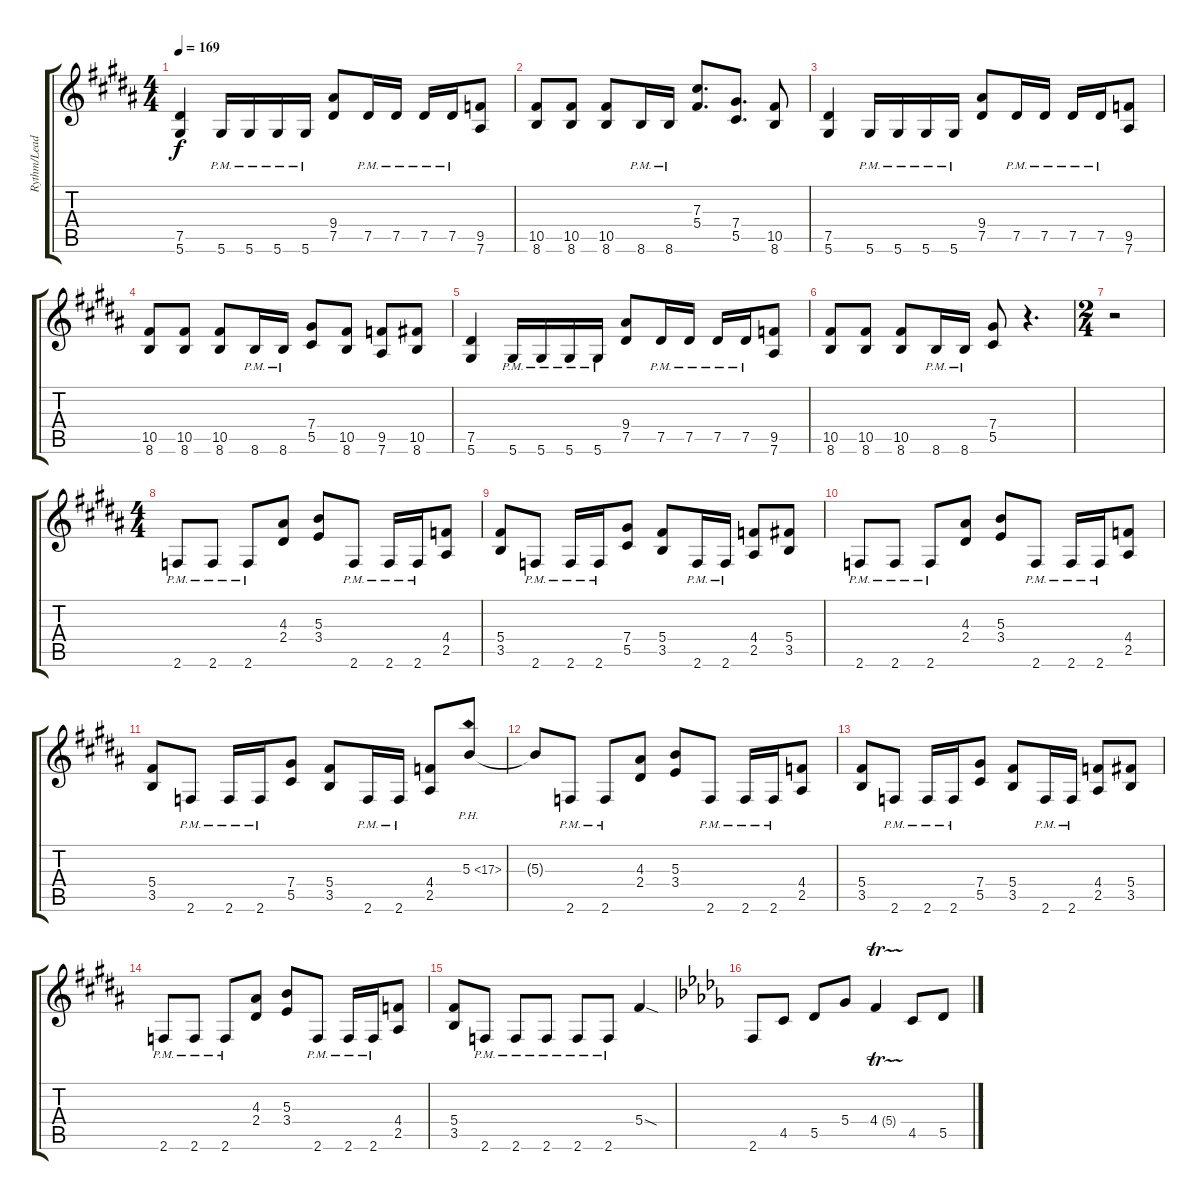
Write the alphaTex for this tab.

\track ("Rythm/Lead 1" "Rythm/Lead") {instrument distortionguitar}
\staff {score tabs}
\tuning (Eb4 Bb3 Gb3 Db3 Ab2 Eb2) {hide}
\ts (4 4)
\tempo 169
\clef g2
\ks b
(7.5 5.6).4{dy f} 5.6{pm}.16 5.6{pm}.16 5.6{pm}.16 5.6{pm}.16 (9.4 7.5).8 7.5{pm}.16 7.5{pm}.16 7.5{pm}.16 7.5{pm}.16 (9.5 7.6).8 |
(10.5 8.6).8 (10.5 8.6).8 (10.5 8.6).8 8.6{pm}.16 8.6{pm}.16 (7.3 5.4).8{d} (7.4 5.5).8{d} (10.5 8.6).8 |
(7.5 5.6).4 5.6{pm}.16 5.6{pm}.16 5.6{pm}.16 5.6{pm}.16 (9.4 7.5).8 7.5{pm}.16 7.5{pm}.16 7.5{pm}.16 7.5{pm}.16 (9.5 7.6).8 |
(10.5 8.6).8 (10.5 8.6).8 (10.5 8.6).8 8.6{pm}.16 8.6{pm}.16 (7.4 5.5).8 (10.5 8.6).8 (9.5 7.6).8 (10.5 8.6).8 |
(7.5 5.6).4 5.6{pm}.16 5.6{pm}.16 5.6{pm}.16 5.6{pm}.16 (9.4 7.5).8 7.5{pm}.16 7.5{pm}.16 7.5{pm}.16 7.5{pm}.16 (9.5 7.6).8 |
(10.5 8.6).8 (10.5 8.6).8 (10.5 8.6).8 8.6{pm}.16 8.6{pm}.16 (7.4 5.5).8 r.4{d} |
\ts (2 4)
r.2 |
\ts (4 4)
2.6{pm}.8 2.6{pm}.8 2.6{pm}.8 (4.3 2.4).8 (5.3 3.4).8 2.6{pm}.8 2.6{pm}.16 2.6{pm}.16 (4.4 2.5).8 |
(5.4 3.5).8 2.6{pm}.8 2.6{pm}.16 2.6{pm}.16 (7.4 5.5).8 (5.4 3.5).8 2.6{pm}.16 2.6{pm}.16 (4.4 2.5).8 (5.4 3.5).8 |
2.6{pm}.8 2.6{pm}.8 2.6{pm}.8 (4.3 2.4).8 (5.3 3.4).8 2.6{pm}.8 2.6{pm}.16 2.6{pm}.16 (4.4 2.5).8 |
(5.4 3.5).8 2.6{pm}.8 2.6{pm}.16 2.6{pm}.16 (7.4 5.5).8 (5.4 3.5).8 2.6{pm}.16 2.6{pm}.16 (4.4 2.5).8 5.3{ph 12}.8 |
5.3{t}.8 2.6{pm}.8 2.6{pm}.8 (4.3 2.4).8 (5.3 3.4).8 2.6{pm}.8 2.6{pm}.16 2.6{pm}.16 (4.4 2.5).8 |
(5.4 3.5).8 2.6{pm}.8 2.6{pm}.16 2.6{pm}.16 (7.4 5.5).8 (5.4 3.5).8 2.6{pm}.16 2.6{pm}.16 (4.4 2.5).8 (5.4 3.5).8 |
2.6{pm}.8 2.6{pm}.8 2.6{pm}.8 (4.3 2.4).8 (5.3 3.4).8 2.6{pm}.8 2.6{pm}.16 2.6{pm}.16 (4.4 2.5).8 |
(5.4 3.5).8 2.6{pm}.8 2.6{pm}.8 2.6{pm}.8 2.6{pm}.8 2.6{pm}.8 5.4{sod}.4 |
\ks db
2.6.8 4.5.8 5.5.8 5.4.8 4.4{tr (5 32)}.4 4.5.8 5.5.8
